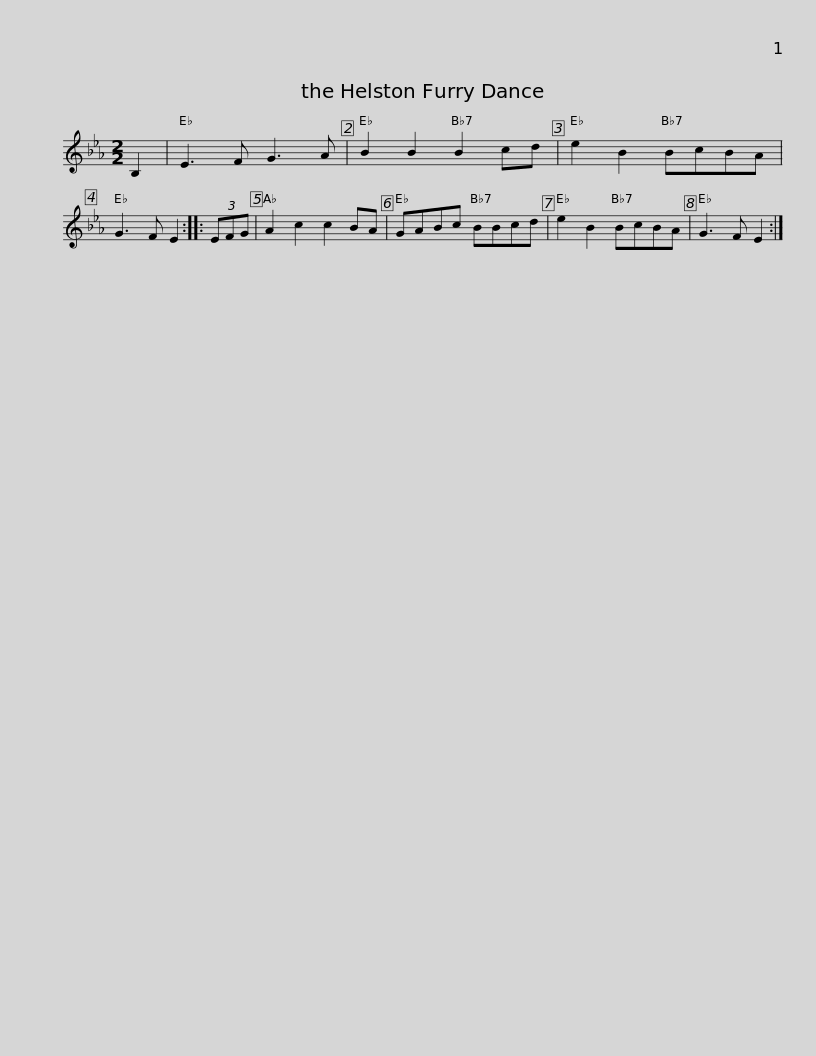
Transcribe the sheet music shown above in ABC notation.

X:1
L:1/8
M:2/2
I:linebreak $
K:Eb
V:1 treble
V:1
 B,2 | E3 F G3 A | B2 B2 B2 cd | e2 B2 BcBA | G3 F E2 :: %5
 (3EFG | A2 c2 c2 BA | GABc BBcd |$ e2 B2 BcBA | G3 F E2 :| %10
